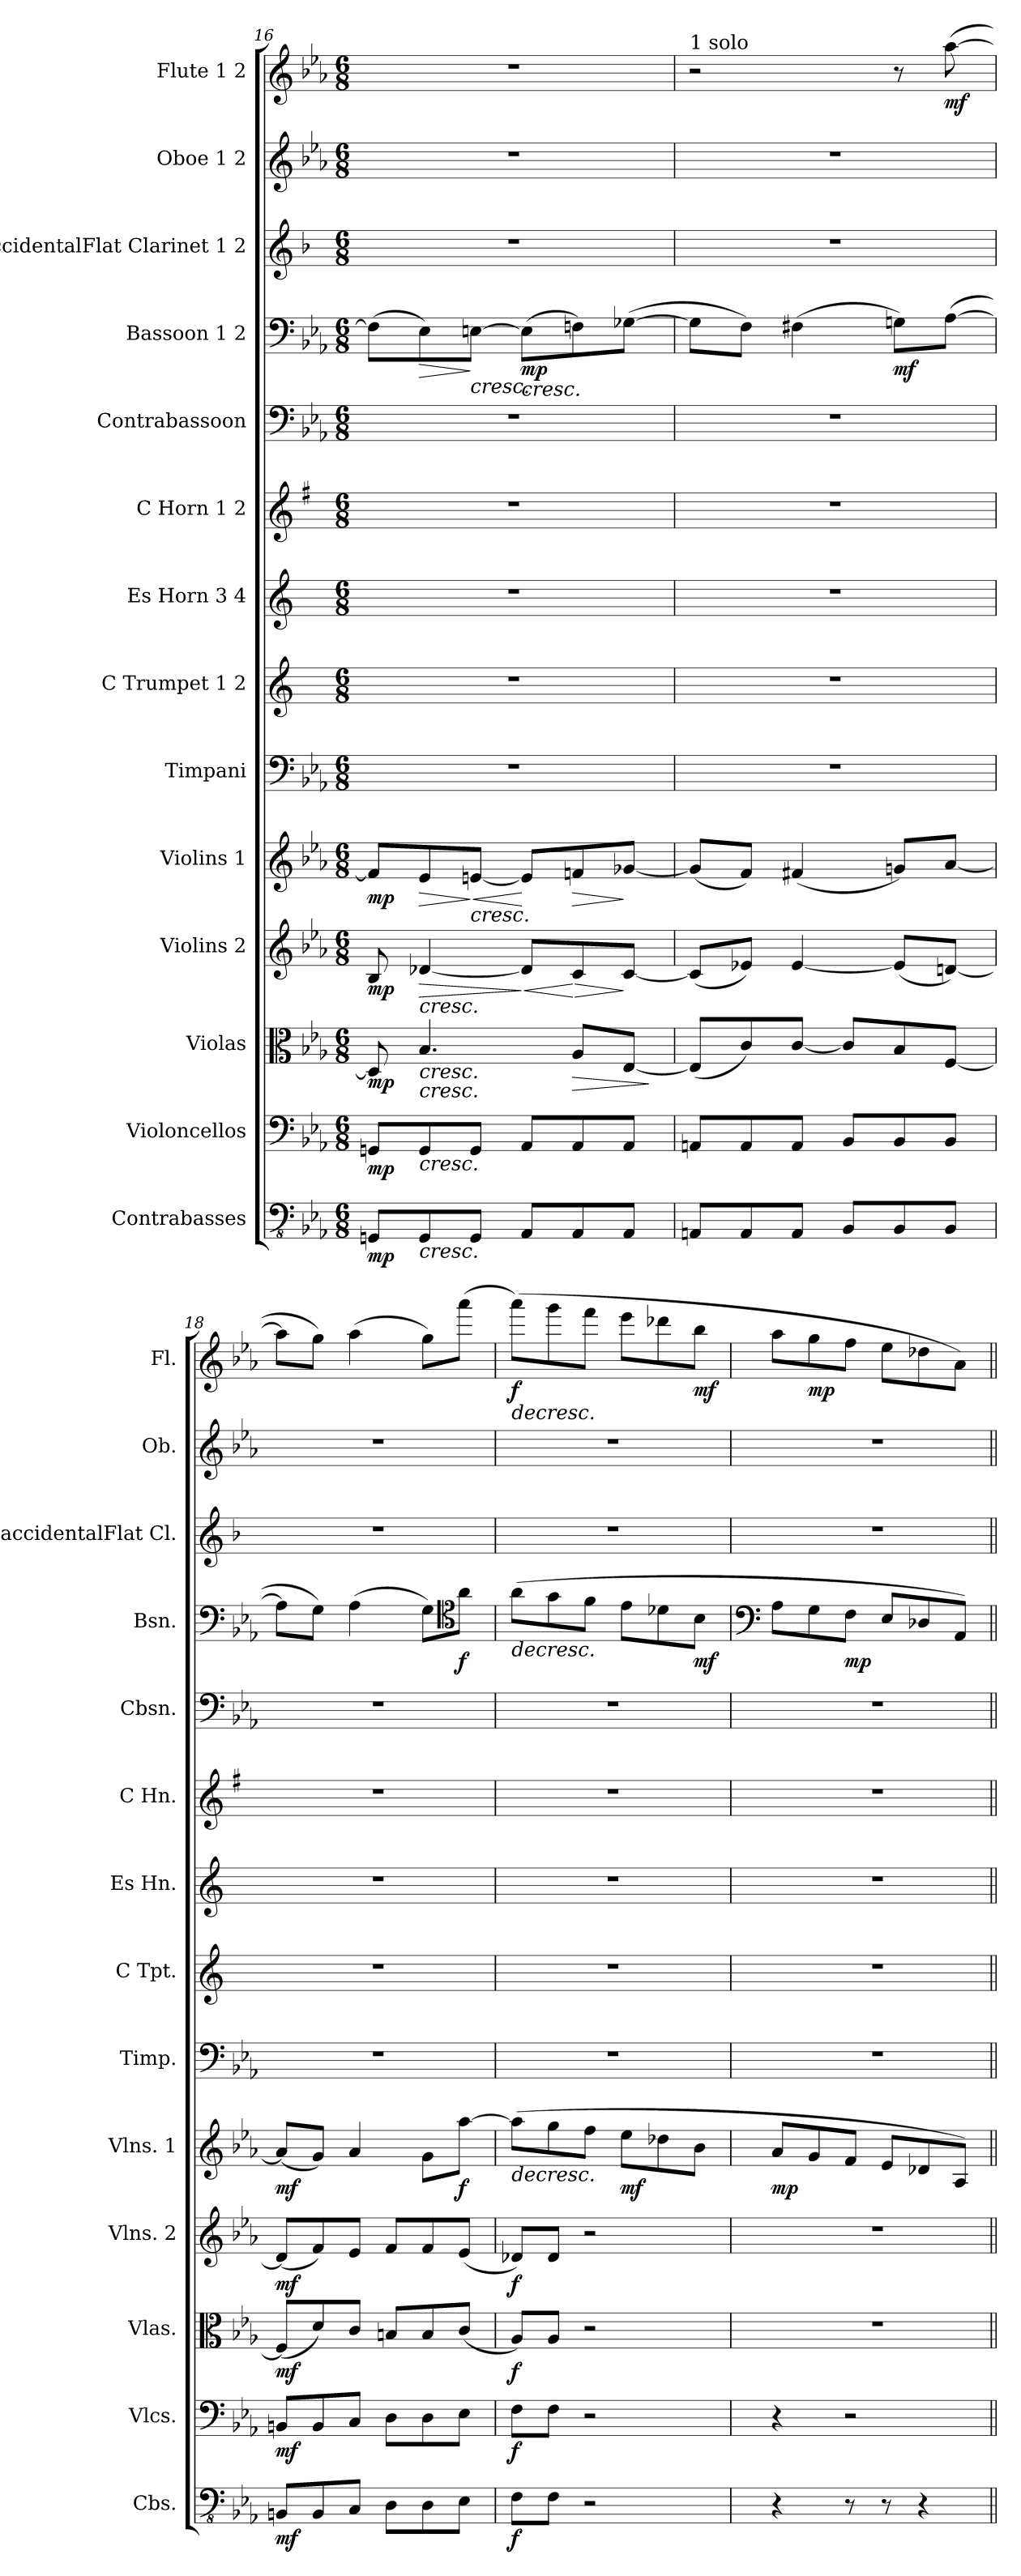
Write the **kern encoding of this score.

**kern	**dynam	**kern	**dynam	**kern	**dynam	**kern	**dynam	**kern	**dynam	**kern	**kern	**kern	**kern	**kern	**kern	**dynam	**kern	**kern	**kern	**dynam
*part14	*part14	*part13	*part13	*part12	*part12	*part11	*part11	*part10	*part10	*part9	*part8	*part7	*part6	*part5	*part4	*part4	*part3	*part2	*part1	*part1
*staff14	*staff14	*staff13	*staff13	*staff12	*staff12	*staff11	*staff11	*staff10	*staff10	*staff9	*staff8	*staff7	*staff6	*staff5	*staff4	*staff4	*staff3	*staff2	*staff1	*staff1
*I"Contrabasses	*	*I"Violoncellos	*	*I"Violas	*	*I"Violins 2	*	*I"Violins 1	*	*I"Timpani	*I"C Trumpet 1 2	*I"Es Horn 3 4	*I"C Horn 1 2	*I"Contrabassoon	*I"Bassoon 1 2	*	*I"BaccidentalFlat Clarinet 1 2	*I"Oboe 1 2	*I"Flute  1 2	*
*I'Cbs.	*	*I'Vlcs.	*	*I'Vlas.	*	*I'Vlns. 2	*	*I'Vlns. 1	*	*I'Timp.	*I'C Tpt.	*I'Es Hn.	*I'C Hn.	*I'Cbsn.	*I'Bsn.	*	*I'BaccidentalFlat Cl.	*I'Ob.	*I'Fl.	*
*clefFv4	*	*clefF4	*	*clefC3	*	*clefG2	*	*clefG2	*	*clefF4	*clefG2	*clefG2	*clefG2	*clefF4	*clefF4	*	*clefG2	*clefG2	*clefG2	*
*	*	*	*	*	*	*	*	*	*	*	*	*ITrd5c9	*ITrd4c7	*ITrd7c12	*	*	*ITrd1c2	*	*	*
*k[b-e-a-]	*	*k[b-e-a-]	*	*k[b-e-a-]	*	*k[b-e-a-]	*	*k[b-e-a-]	*	*k[b-e-a-]	*k[]	*k[b-e-a-]	*k[]	*k[b-e-a-]	*k[b-e-a-]	*	*k[b-e-a-]	*k[b-e-a-]	*k[b-e-a-]	*
*M6/8	*	*M6/8	*	*M6/8	*	*M6/8	*	*M6/8	*	*M6/8	*M6/8	*M6/8	*M6/8	*M6/8	*M6/8	*	*M6/8	*M6/8	*M6/8	*
=16	=16	=16	=16	=16	=16	=16	=16	=16	=16	=16	=16	=16	=16	=16	=16	=16	=16	=16	=16	=16
!	!LO:DY:b	!	!LO:DY:b	!	!LO:DY:b	!	!LO:DY:b	!	!LO:DY:b	!	!	!	!	!	!	!	!	!	!	!
8GGGn/L	mp	8GGn/L	mp	8D-/]	mp	8B-/	mp	8f-/L]	mp	2.r	2.r	2.r	2.r	2.r	(>8F-\L]	.	2.r	2.r	2.r	.
!	!	!	!	!	!	!LO:TX:b:i:t=cresc.	!	!	!	!	!	!	!	!	!	!	!	!	!	!
!	!	!	!	!LO:TX:b:i:t=cresc.	!	!	!	!	!	!	!	!	!	!	!	!	!	!	!	!
!	!	!LO:TX:b:i:t=cresc.	!	!	!	!	!	!	!	!	!	!	!	!	!	!	!	!	!	!
!LO:TX:b:i:t=cresc.	!	!	!	!	!	!	!	!	!	!	!	!	!	!	!	!	!	!	!	!
!	!	!	!	!	!LO:HP:b	!	!	!	!	!	!	!	!	!	!	!	!	!	!	!
!	!	!	!	!	!LO:HP:n=1:b	!	!LO:HP:b	!	!LO:HP:b	!	!	!	!	!	!	!LO:HP:b	!	!	!	!
8GGG/	.	8GG/	.	4.B-/	> <	[4d-X/	>	8e-/	>	.	.	.	.	.	8E-\)	>	.	.	.	.
!	!	!	!	!	!	!	!	!	!	!	!	!	!	!	!LO:TX:b:i:t=cresc.	!	!	!	!	!
!	!	!	!	!	!	!	!	!LO:TX:b:i:t=cresc.	!	!	!	!	!	!	!	!	!	!	!	!
!	!	!	!	!	!	!	!	!	!LO:HP:n=1:b	!	!	!	!	!	!	!	!	!	!	!
8GGG/J	.	8GG/J	.	.	.	.	.	[8en/J	] <	.	.	.	.	.	[8En\J	]	.	.	.	.
!	!	!	!	!	!	!	!LO:HP:n=1:b	!	!	!	!	!	!	!	!	!LO:HP:b	!	!	!	!
!	!	!	!	!	!	!	!	!	!	!	!	!	!	!	!	!LO:DY:n=1:b	!	!	!	!
8AAA-/L	.	8AA-/L	.	.	.	8d-/L]	] <	8e/L]	[	.	.	.	.	.	(>8E\L]	< mp	.	.	.	.
!	!	!	!	!	!LO:HP:n=1:b	!	!LO:HP:n=1:b	!	!LO:HP:b	!	!	!	!	!	!	!	!	!	!	!
8AAA-/	.	8AA-/	.	8A-/L	] >	8c/	[ >	8fn/	>	.	.	.	.	.	8Fn\)	.	.	.	.	.
8AAA-/J	.	8AA-/J	.	[8E-/J	[	[8c/J	]	[8g-X/J	]	.	.	.	.	.	(>[8G-X\J	.	.	.	.	.
.	.	.	.	.	]	.	.	.	.	.	.	.	.	.	.	.	.	.	.	.
=17	=17	=17	=17	=17	=17	=17	=17	=17	=17	=17	=17	=17	=17	=17	=17	=17	=17	=17	=17	=17
!	!	!	!	!	!	!	!	!	!	!	!	!	!	!	!	!	!	!	!LO:TX:a:t=1 solo	!
8AAAn/L	.	8AAn/L	.	(<8E-/L]	.	(<8c/L]	.	(<8g-/L]	.	2.r	2.r	2.r	2.r	2.r	8G-\L]	.	2.r	2.r	2r	.
8AAA/	.	8AA/	.	8c/)	.	8e-X/J)	.	8f/J)	.	.	.	.	.	.	8F\J)	.	.	.	.	.
8AAA/J	.	8AA/J	.	[8c/J	.	[4e-/	.	(<4f#X/	.	.	.	.	.	.	(>4F#X\	.	.	.	.	.
8BBB-/L	.	8BB-/L	.	8c/L]	.	.	.	.	.	.	.	.	.	.	.	.	.	.	.	.
!	!	!	!	!	!	!	!	!	!	!	!	!	!	!	!	!LO:DY:b	!	!	!	!
8BBB-/	.	8BB-/	.	8B-/	.	(<8e-/L]	.	8gn/L)	.	.	.	.	.	.	8Gn\L)	mf	.	.	8r	.
!	!	!	!	!	!	!	!	!	!	!	!	!	!	!	!	!	!	!	!	!LO:DY:b
8BBB-/J	.	8BB-/J	.	[8F/J	.	[8dn/J)	.	[8a-/J	.	.	.	.	.	.	(>[8A-\J	.	.	.	(>[8aa-\	mf
=18	=18	=18	=18	=18	=18	=18	=18	=18	=18	=18	=18	=18	=18	=18	=18	=18	=18	=18	=18	=18
!	!LO:DY:b	!	!LO:DY:b	!	!LO:DY:b	!	!LO:DY:b	!	!LO:DY:b	!	!	!	!	!	!	!	!	!	!	!
8BBBn/L	mf	8BBn/L	mf	(<8F/L]	mf	(<8d/L]	mf	(<8a-/L]	mf	2.r	2.r	2.r	2.r	2.r	8A-\L]	.	2.r	2.r	8aa-\L]	.
8BBB/	.	8BB/	.	8d/)	.	8f/)	.	8g/J)	.	.	.	.	.	.	8G\J)	.	.	.	8gg\J)	.
8CC/J	.	8C/J	.	8c/J	.	8e-/J	.	4a-/	.	.	.	.	.	.	(>4A-\	.	.	.	(>4aa-\	.
8DD\L	.	8D\L	.	8Bn/L	.	8f/L	.	.	.	.	.	.	.	.	.	.	.	.	.	.
8DD\	.	8D\	.	8B/	.	8f/	.	8g\L	.	.	.	.	.	.	8G\L)	[	.	.	8gg\L)	.
*	*	*	*	*	*	*	*	*	*	*	*	*	*	*	*clefC4	*	*	*	*	*
!	!	!	!	!	!	!	!	!	!LO:DY:b	!	!	!	!	!	!	!LO:DY:b	!	!	!	!
8EE-\J	.	8E-\J	.	(<8c/J	.	(<8e-/J	.	[8aa-\J	f	.	.	.	.	.	8a-\J	f	.	.	(>8aaa-\J	.
!!LO:PB:g=z
=19	=19	=19	=19	=19	=19	=19	=19	=19	=19	=19	=19	=19	=19	=19	=19	=19	=19	=19	=19	=19
!	!LO:DY:b	!	!LO:DY:b	!	!LO:DY:b	!	!LO:DY:b	!	!LO:HP:b	!	!	!	!	!	!	!LO:HP:b	!	!	!	!LO:HP:b
!	!	!	!	!	!	!	!	!	!	!	!	!	!	!	!	!	!	!	!	!LO:DY:n=1:b
8FF\L	f	8F\L	f	8A-/L)	f	8d-X/L)	f	(>8aa-\L]	>	2.r	2.r	2.r	2.r	2.r	(>8a-\L	>	2.r	2.r	(>8aaa-\L)	> f
8FF\J	.	8F\J	.	8A-/J	.	8d-/J	.	8gg\	.	.	.	.	.	.	8g\	.	.	.	8ggg\	.
2r	.	2r	.	2r	.	2r	.	8ff\J	.	.	.	.	.	.	8f\J	.	.	.	8fff\J	.
!	!	!	!	!	!	!	!	!	!LO:DY:b	!	!	!	!	!	!	!	!	!	!	!
.	.	.	.	.	.	.	.	8ee-\L	mf	.	.	.	.	.	8e-\L	.	.	.	8eee-\L	.
.	.	.	.	.	.	.	.	8dd-X\	.	.	.	.	.	.	8d-X\	.	.	.	8ddd-X\	.
!	!	!	!	!	!	!	!	!	!	!	!	!	!	!	!	!LO:DY:b	!	!	!	!LO:DY:n=2:b
.	.	.	.	.	.	.	.	8b-\J	.	.	.	.	.	.	8B-\J	mf	.	.	8bb-\J	mf
=20	=20	=20	=20	=20	=20	=20	=20	=20	=20	=20	=20	=20	=20	=20	=20	=20	=20	=20	=20	=20
*	*	*	*	*	*	*	*	*	*	*	*	*	*	*	*clefF4	*	*	*	*	*
!	!	!	!	!	!	!	!	!	!LO:DY:b	!	!	!	!	!	!	!	!	!	!	!
4r	.	4r	.	2.r	.	2.r	.	8a-/L	mp	2.r	2.r	2.r	2.r	2.r	8A-\L	.	2.r	2.r	8aa-\L	.
!	!	!	!	!	!	!	!	!	!	!	!	!	!	!	!	!	!	!	!	!LO:DY:b
.	.	.	.	.	.	.	.	8g/	.	.	.	.	.	.	8G\	.	.	.	8gg\	mp
!	!	!	!	!	!	!	!	!	!	!	!	!	!	!	!	!LO:DY:b	!	!	!	!
8r	.	2r	.	.	.	.	.	8f/J	.	.	.	.	.	.	8F\J	mp	.	.	8ff\J	.
8r	.	.	.	.	.	.	.	8e-/L	.	.	.	.	.	.	8E-/L	.	.	.	8ee-\L	.
4r	.	.	.	.	.	.	.	8d-X/	.	.	.	.	.	.	8D-X/	.	.	.	8dd-X\	.
.	.	.	.	.	.	.	.	8A-/J)	]	.	.	.	.	.	8AA-/J)	.	.	.	8a-\J)	]
.	.	.	.	.	.	.	.	.	.	.	.	.	.	.	.	]	.	.	.	.
=||	=||	=||	=||	=||	=||	=||	=||	=||	=||	=||	=||	=||	=||	=||	=||	=||	=||	=||	=||	=||
*-	*-	*-	*-	*-	*-	*-	*-	*-	*-	*-	*-	*-	*-	*-	*-	*-	*-	*-	*-	*-
